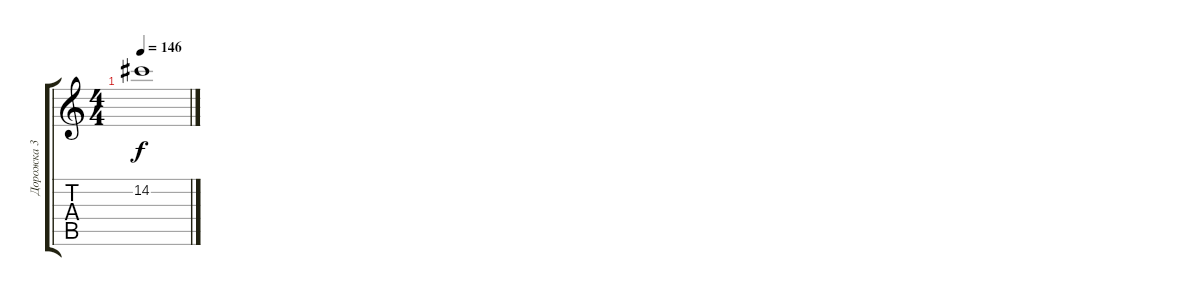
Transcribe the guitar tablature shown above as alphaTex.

\track ("Дорожка 3" "Дорожка 3") {instrument overdrivenguitar}
\staff {score tabs}
\tuning (E4 B3 G3 D3 A2 E2) {hide}
\ts (4 4)
\tempo 146
\clef g2
\ks c
14.2.1{dy f}
